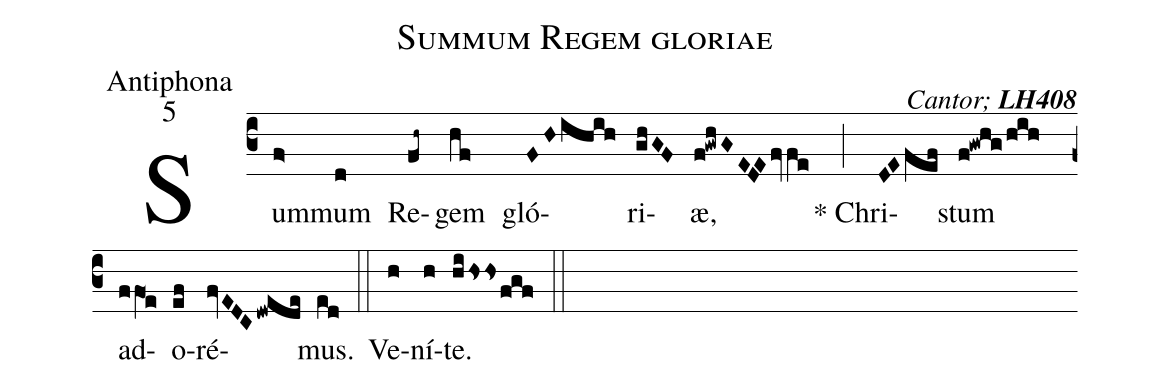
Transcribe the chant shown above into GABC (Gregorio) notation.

name:Summum Regem gloriae;
office-part:Antiphona;
mode:5;
commentary:{\itshape\mdseries  Cantor;\/} {\bfseries LH408};
%%
(c3) Sum(f>)mum(d) Re(fh~)gem(hf) gló(FHihih)ri(ghGF)æ,(f!gwhGEDEfvfe) (;)
<sp>*</sp> Chri(DEfef)stum(f!gwhg/hih ) ad(ffO1e)o(ef)ré(fvEDCdwede)mus.(ed) (::)
Ve(h)ní(h)te.(hi/Hssfgf) (::)
